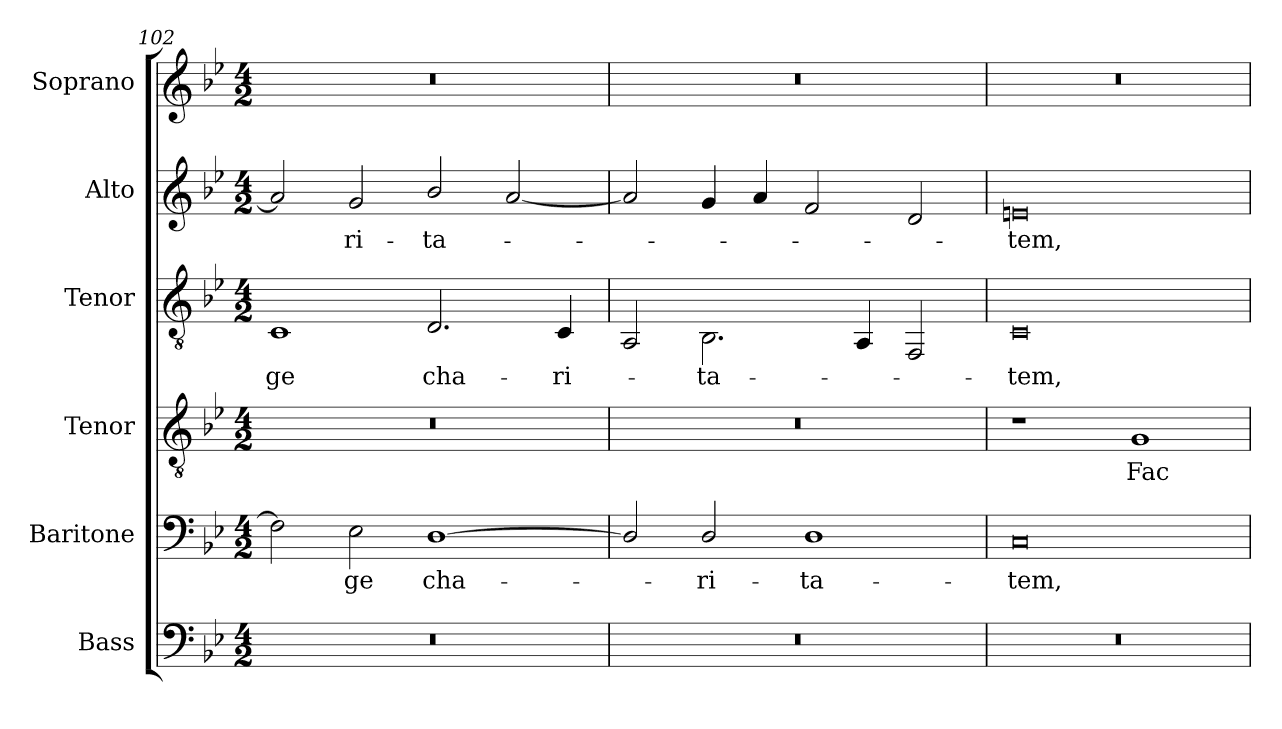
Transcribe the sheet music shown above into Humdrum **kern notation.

**kern	**kern	**text	**kern	**text	**kern	**text	**kern	**text	**kern
*part6	*part5	*part5	*part4	*part4	*part3	*part3	*part2	*part2	*part1
*staff6	*staff5	*staff5	*staff4	*staff4	*staff3	*staff3	*staff2	*staff2	*staff1
*I"Bass	*I"Baritone	*	*I"Tenor	*	*I"Tenor	*	*I"Alto	*	*I"Soprano
*I'B.	*I'Bar.	*	*I'T2.	*	*I'T1.	*	*I'A.	*	*I'S.
*clefF4	*clefF4	*	*clefGv2	*	*clefGv2	*	*clefG2	*	*clefG2
*	*	*	*ITrd7c12	*	*	*	*	*	*
*k[b-e-]	*k[b-e-]	*	*k[b-e-]	*	*k[b-e-]	*	*k[b-e-]	*	*k[b-e-]
*B-:	*B-:	*	*B-:	*	*B-:	*	*B-:	*	*B-:
*M4/2	*M4/2	*	*M4/2	*	*M4/2	*	*M4/2	*	*M4/2
=102	=102	=102	=102	=102	=102	=102	=102	=102	=102
!LO:N:vis=1	!	!	!LO:N:vis=1	!	!	!	!	!	!
!	!	!	!	!	!	!LO:LY:b:color=#000000	!	!	!LO:N:vis=1
0r	2Fi\]	.	0r	.	1Ci	-ge	2ai/]	.	0r
!	!	!LO:LY:b:color=#000000	!	!	!	!	!	!	!
!	!	!	!	!	!	!	!	!LO:LY:b:color=#000000	!
.	2E-i\	-ge	.	.	.	.	2gi/	-ri-	.
!	!	!LO:LY:b:color=#000000	!	!	!	!	!	!	!
!	!	!	!	!	!	!LO:LY:b:color=#000000	!	!	!
!	!	!	!	!	!	!	!	!LO:LY:b:color=#000000	!
.	[1Di	cha-	.	.	2.Di/	cha-	2b-i/	-ta-	.
.	.	.	.	.	.	.	[2ai/	.	.
!	!	!	!	!	!	!LO:LY:b:color=#000000	!	!	!
.	.	.	.	.	4Ci/	-ri-	.	.	.
!!LO:PB:g=z
=103	=103	=103	=103	=103	=103	=103	=103	=103	=103
!LO:N:vis=1	!	!	!LO:N:vis=1	!	!	!	!	!	!LO:N:vis=1
0r	2Di/]	.	0r	.	2AAi/	.	2ai/]	.	0r
!	!	!LO:LY:b:color=#000000	!	!	!	!	!	!	!
!	!	!	!	!	!	!LO:LY:b:color=#000000	!	!	!
.	2Di/	-ri-	.	.	2.BB-i\	-ta-	4gi/	.	.
.	.	.	.	.	.	.	4ai/	.	.
!	!	!LO:LY:b:color=#000000	!	!	!	!	!	!	!
.	1Di	-ta-	.	.	.	.	2fi/	.	.
.	.	.	.	.	4AAi/	.	.	.	.
.	.	.	.	.	2FFi/	.	2di/	.	.
=104	=104	=104	=104	=104	=104	=104	=104	=104	=104
!LO:N:vis=1	!	!	!	!	!	!	!	!	!
!	!	!LO:LY:b:color=#000000	!	!	!	!	!	!	!
!	!	!	!	!	!	!LO:LY:b:color=#000000	!	!	!
!	!	!	!	!	!	!	!	!LO:LY:b:color=#000000	!LO:N:vis=1
0r	0Ci	-tem,	1r	.	0Ci	-tem,	0eni	-tem,	0r
!	!	!	!	!LO:LY:b:color=#000000	!	!	!	!	!
.	.	.	1GGi	Fac	.	.	.	.	.
=	=	=	=	=	=	=	=	=	=
*-	*-	*-	*-	*-	*-	*-	*-	*-	*-
